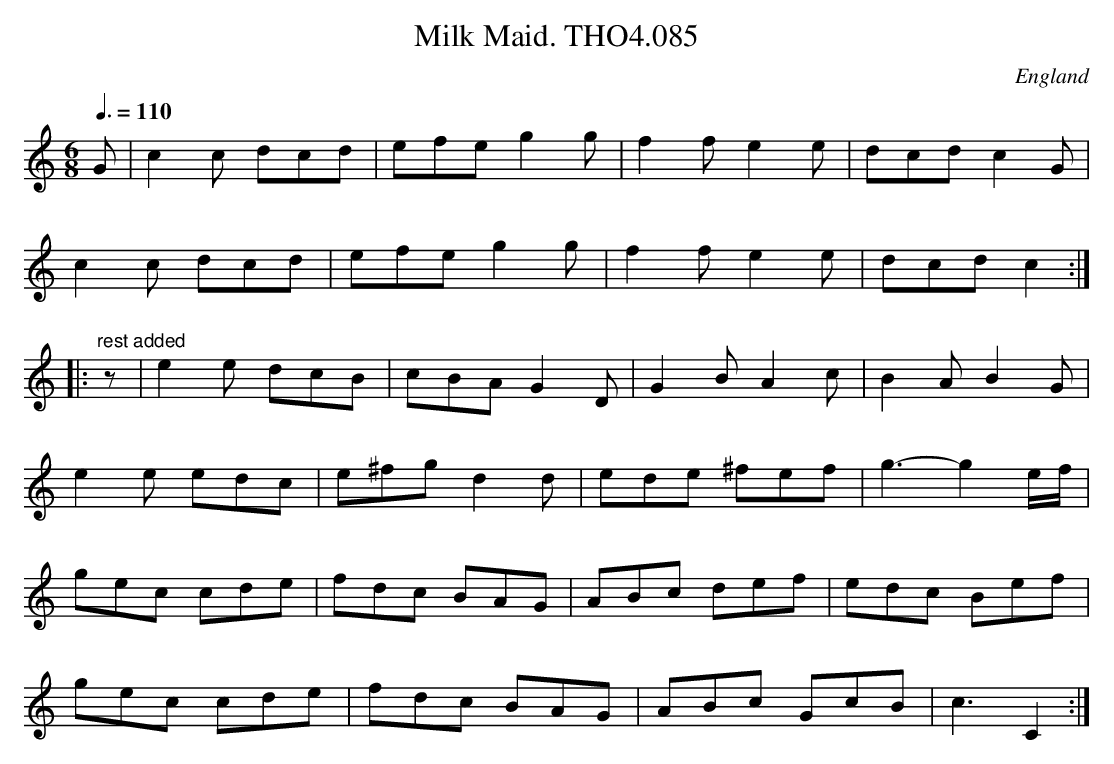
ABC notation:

X:1
T:Milk Maid. THO4.085
O:England
M:6/8
L:1/8
Q:3/8=110
K:C major
G|c2 c dcd|efe g2 g|f2 f e2 e|dcd c2 G|
c2 c dcd|efe g2 g|f2 f e2 e|dcd c2:|
|:"rest added"z|e2 e dcB|cBA G2 D|G2 B A2 c|B2 A B2 G|
e2 e edc|e^fg d2 d|ede ^fef|g3-g2 e/f/|
gec cde|fdc BAG|ABc def|edc Bef|
gec cde|fdc BAG|ABc GcB|c3C2:|
